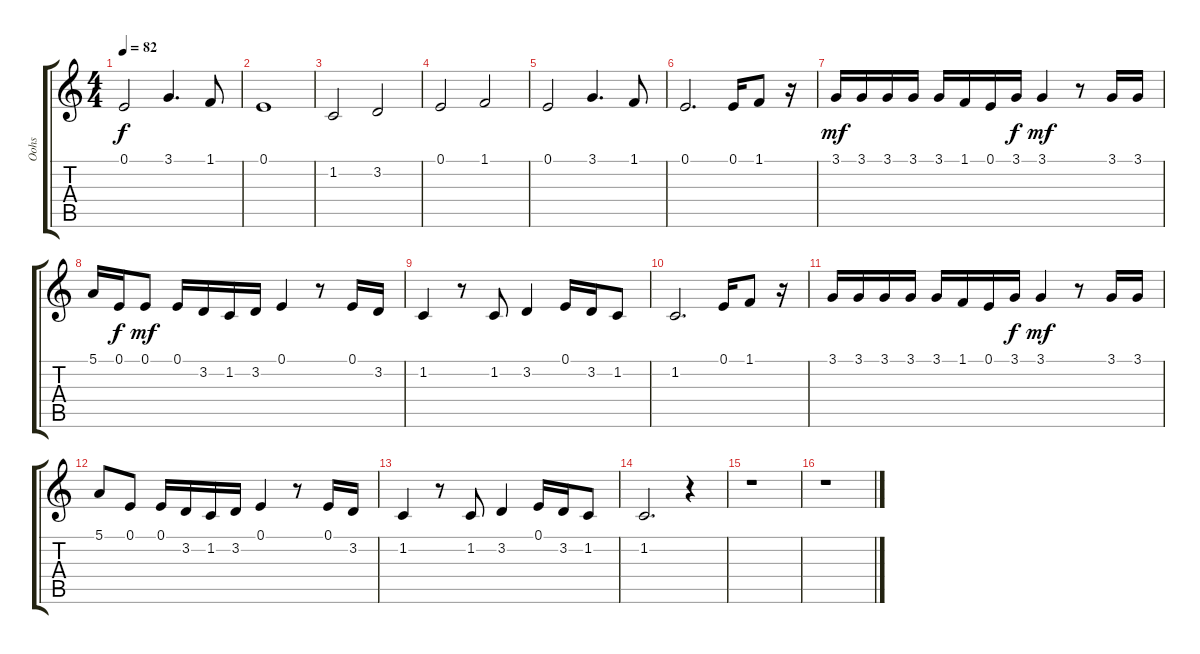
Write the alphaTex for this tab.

\track ("Oohs" "Oohs") {instrument voiceoohs}
\staff {score tabs}
\tuning (E4 B3 G3 D3 A2 E2) {hide}
\ts (4 4)
\tempo 82
\clef g2
\ks c
0.1.2{dy f} 3.1.4{d} 1.1.8 |
0.1.1 |
1.2.2 3.2.2 |
0.1.2 1.1.2 |
0.1.2 3.1.4{d} 1.1.8 |
0.1.2{d} 0.1.16 1.1.8 r.16 |
3.1.16{dy mf} 3.1.16 3.1.16 3.1.16 3.1.16 1.1.16 0.1.16 3.1.16{dy f} 3.1.4{dy mf} r.8 3.1.16 3.1.16 |
5.1.16 0.1.16{dy f} 0.1.8{dy mf} 0.1.16 3.2.16 1.2.16 3.2.16 0.1.4 r.8 0.1.16 3.2.16 |
1.2.4 r.8 1.2.8 3.2.4 0.1.16 3.2.16 1.2.8 |
1.2.2{d} 0.1.16 1.1.8 r.16 |
3.1.16 3.1.16 3.1.16 3.1.16 3.1.16 1.1.16 0.1.16 3.1.16{dy f} 3.1.4{dy mf} r.8 3.1.16 3.1.16 |
5.1.8 0.1.8 0.1.16 3.2.16 1.2.16 3.2.16 0.1.4 r.8 0.1.16 3.2.16 |
1.2.4 r.8 1.2.8 3.2.4 0.1.16 3.2.16 1.2.8 |
1.2.2{d} r.4 |
r.1 |
r.1
